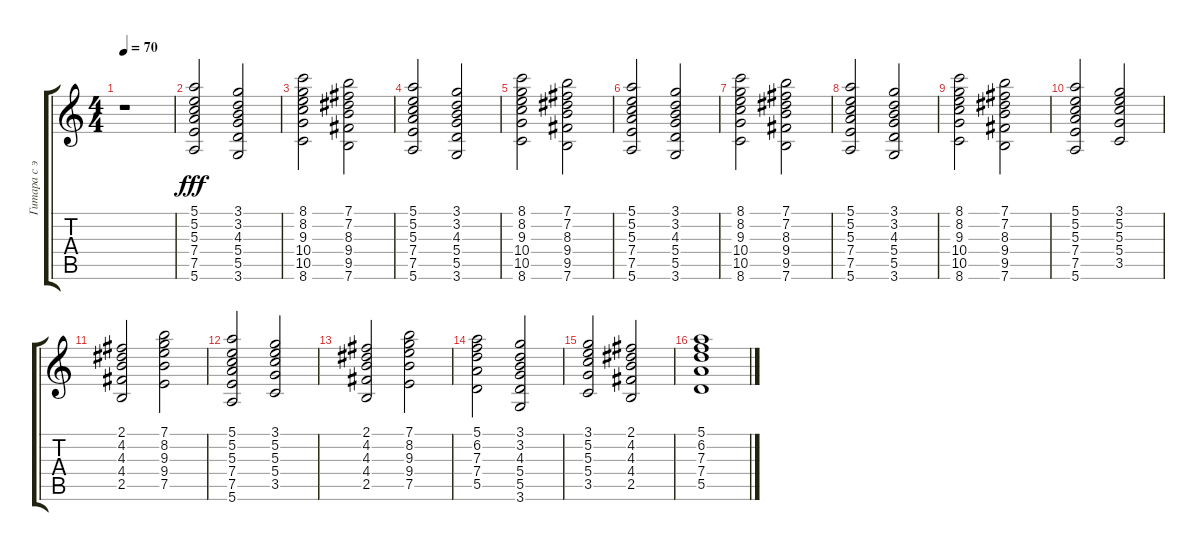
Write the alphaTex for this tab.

\track ("Гитара с эффектом \"Стена Звука\"" "Гитара с э") {instrument distortionguitar}
\staff {score tabs}
\tuning (E4 B3 G3 D3 A2 E2) {hide}
\ts (4 4)
\tempo 70
\clef g2
\ks c
r.1{dy fff instrument distortionguitar} |
(5.1 5.2 5.3 7.4 7.5 5.6).2 (3.1 3.2 4.3 5.4 5.5 3.6).2 |
(8.1 8.2 9.3 10.4 10.5 8.6).2 (7.1 7.2 8.3 9.4 9.5 7.6).2 |
(5.1 5.2 5.3 7.4 7.5 5.6).2 (3.1 3.2 4.3 5.4 5.5 3.6).2 |
(8.1 8.2 9.3 10.4 10.5 8.6).2 (7.1 7.2 8.3 9.4 9.5 7.6).2 |
(5.1 5.2 5.3 7.4 7.5 5.6).2 (3.1 3.2 4.3 5.4 5.5 3.6).2 |
(8.1 8.2 9.3 10.4 10.5 8.6).2 (7.1 7.2 8.3 9.4 9.5 7.6).2 |
(5.1 5.2 5.3 7.4 7.5 5.6).2 (3.1 3.2 4.3 5.4 5.5 3.6).2 |
(8.1 8.2 9.3 10.4 10.5 8.6).2 (7.1 7.2 8.3 9.4 9.5 7.6).2 |
(5.1 5.2 5.3 7.4 7.5 5.6).2 (3.1 5.2 5.3 5.4 3.5).2 |
(2.1 4.2 4.3 4.4 2.5).2 (7.1 8.2 9.3 9.4 7.5).2 |
(5.1 5.2 5.3 7.4 7.5 5.6).2 (3.1 5.2 5.3 5.4 3.5).2 |
(2.1 4.2 4.3 4.4 2.5).2 (7.1 8.2 9.3 9.4 7.5).2 |
(5.1 6.2 7.3 7.4 5.5).2 (3.1 3.2 4.3 5.4 5.5 3.6).2 |
(3.1 5.2 5.3 5.4 3.5).2 (2.1 4.2 4.3 4.4 2.5).2 |
(5.1 6.2 7.3 7.4 5.5).1
